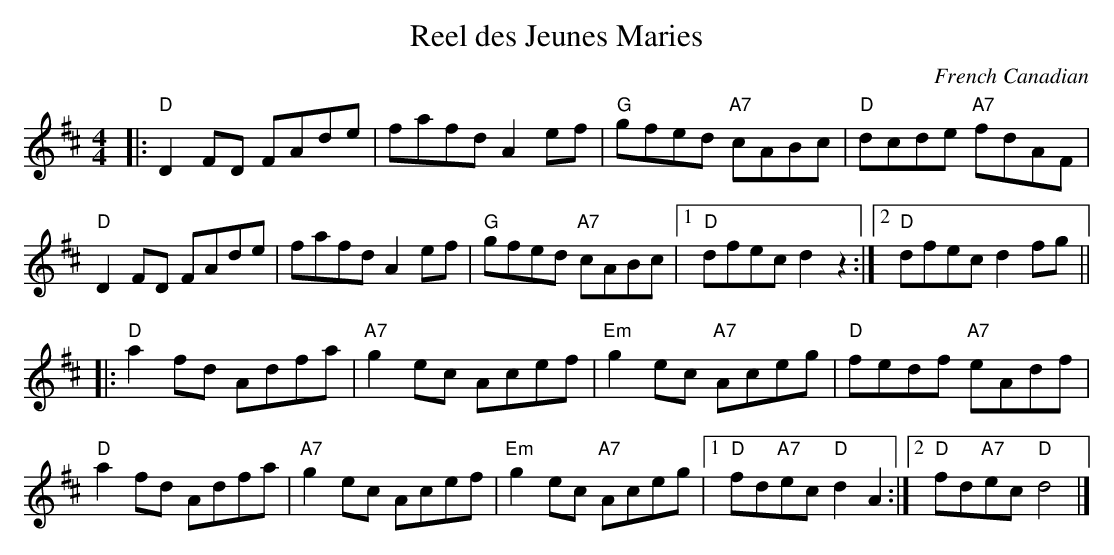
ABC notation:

X:1
T: Reel des Jeunes Maries
M: 4/4
L: 1/8
O: French Canadian
K: D
|:"D"D2FD FAde | fafd A2ef | "G"gfed "A7"cABc | "D"dcde "A7"fdAF |
"D"D2FD FAde | fafd A2ef | "G"gfed "A7"cABc |1"D"dfec d2z2:|2"D"dfec d2fg||
|:"D"a2fd Adfa | "A7"g2ec Acef | "Em"g2ec "A7"Aceg | "D"fedf "A7"eAdf |
"D"a2fd Adfa | "A7"g2ec Acef | "Em"g2ec "A7"Aceg |1"D"fd"A7"ec "D"d2A2 :|2 "D"fd"A7"ec "D"d4 |]
